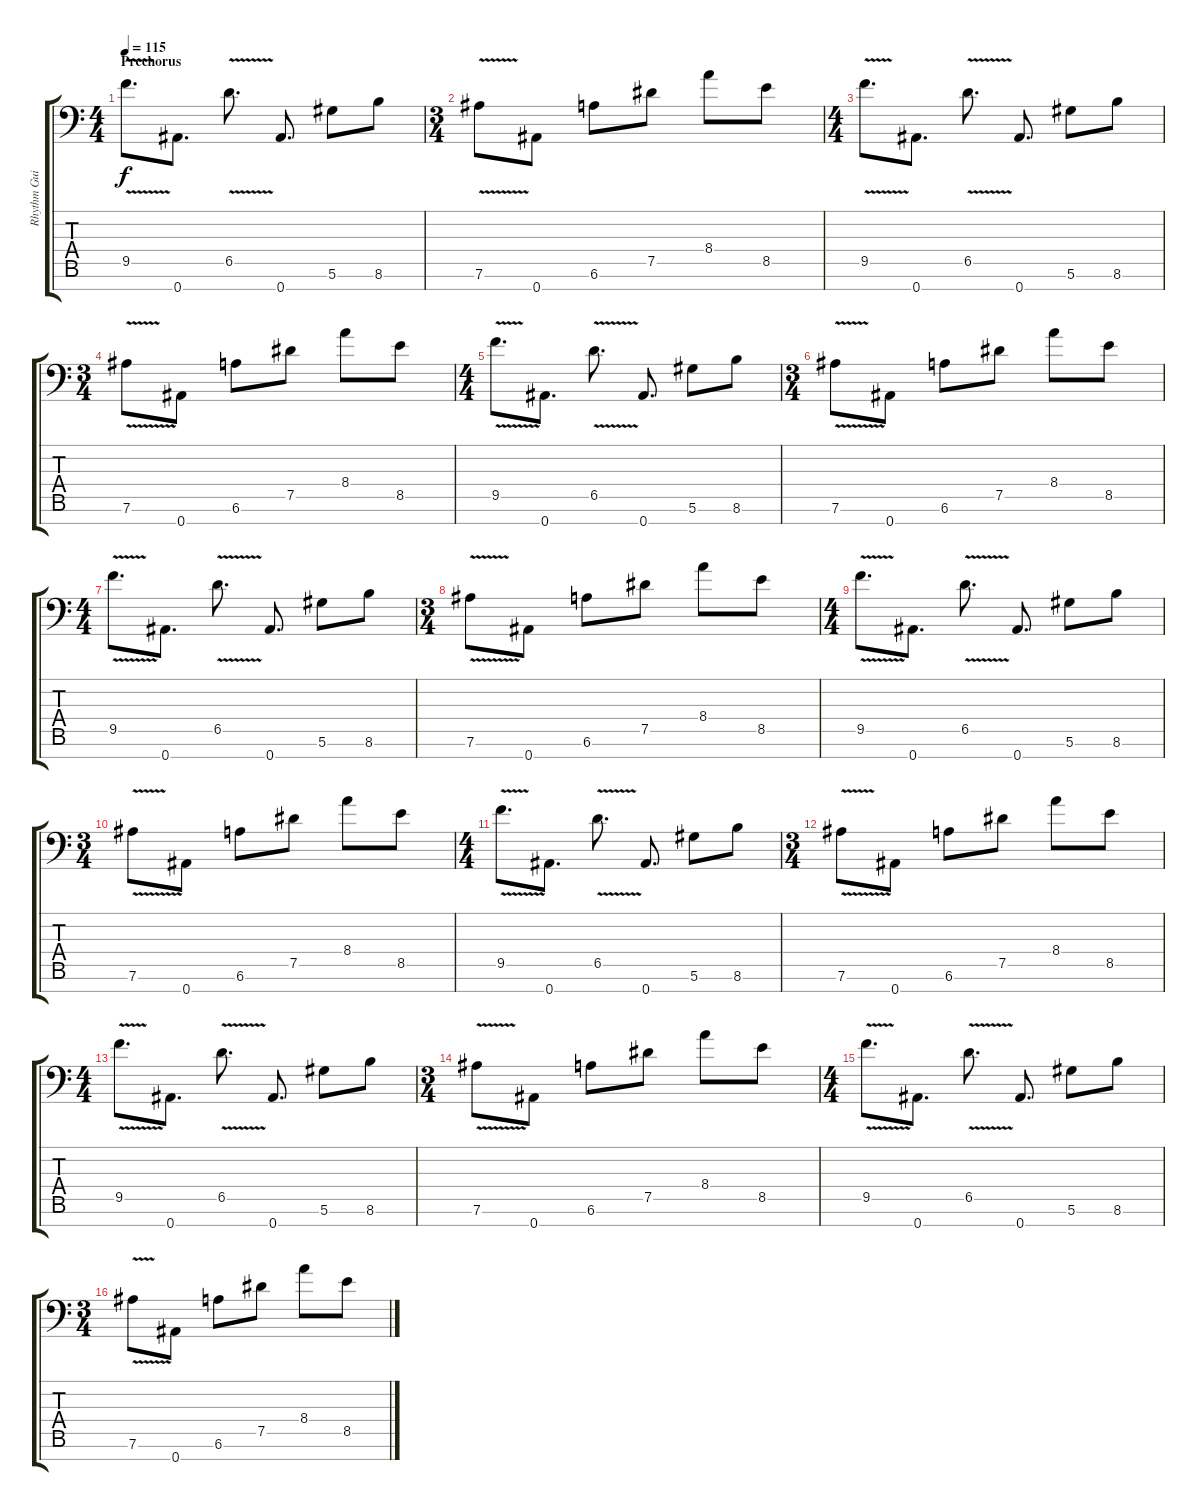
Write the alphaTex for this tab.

\track ("Rhythm Guitar Right" "Rhythm Gui") {instrument distortionguitar}
\staff {score tabs}
\tuning (Eb4 Bb3 Gb3 Db3 Ab2 Eb2 Bb1) {hide}
\ts (4 4)
\section ("" "Prechorus")
\tempo 115
\clef f4
\ks c
9.5{v}.8{d dy f} 0.7.8{d} 6.5{v}.8{d} 0.7.8{d} 5.6.8 8.6.8 |
\ts (3 4)
7.6{v}.8 0.7.8 6.6.8 7.5.8 8.4.8 8.5.8 |
\ts (4 4)
9.5{v}.8{d} 0.7.8{d} 6.5{v}.8{d} 0.7.8{d} 5.6.8 8.6.8 |
\ts (3 4)
7.6{v}.8 0.7.8 6.6.8 7.5.8 8.4.8 8.5.8 |
\ts (4 4)
9.5{v}.8{d} 0.7.8{d} 6.5{v}.8{d} 0.7.8{d} 5.6.8 8.6.8 |
\ts (3 4)
7.6{v}.8 0.7.8 6.6.8 7.5.8 8.4.8 8.5.8 |
\ts (4 4)
9.5{v}.8{d} 0.7.8{d} 6.5{v}.8{d} 0.7.8{d} 5.6.8 8.6.8 |
\ts (3 4)
7.6{v}.8 0.7.8 6.6.8 7.5.8 8.4.8 8.5.8 |
\ts (4 4)
9.5{v}.8{d} 0.7.8{d} 6.5{v}.8{d} 0.7.8{d} 5.6.8 8.6.8 |
\ts (3 4)
7.6{v}.8 0.7.8 6.6.8 7.5.8 8.4.8 8.5.8 |
\ts (4 4)
9.5{v}.8{d} 0.7.8{d} 6.5{v}.8{d} 0.7.8{d} 5.6.8 8.6.8 |
\ts (3 4)
7.6{v}.8 0.7.8 6.6.8 7.5.8 8.4.8 8.5.8 |
\ts (4 4)
9.5{v}.8{d} 0.7.8{d} 6.5{v}.8{d} 0.7.8{d} 5.6.8 8.6.8 |
\ts (3 4)
7.6{v}.8 0.7.8 6.6.8 7.5.8 8.4.8 8.5.8 |
\ts (4 4)
9.5{v}.8{d} 0.7.8{d} 6.5{v}.8{d} 0.7.8{d} 5.6.8 8.6.8 |
\ts (3 4)
7.6{v}.8 0.7.8 6.6.8 7.5.8 8.4.8 8.5.8
